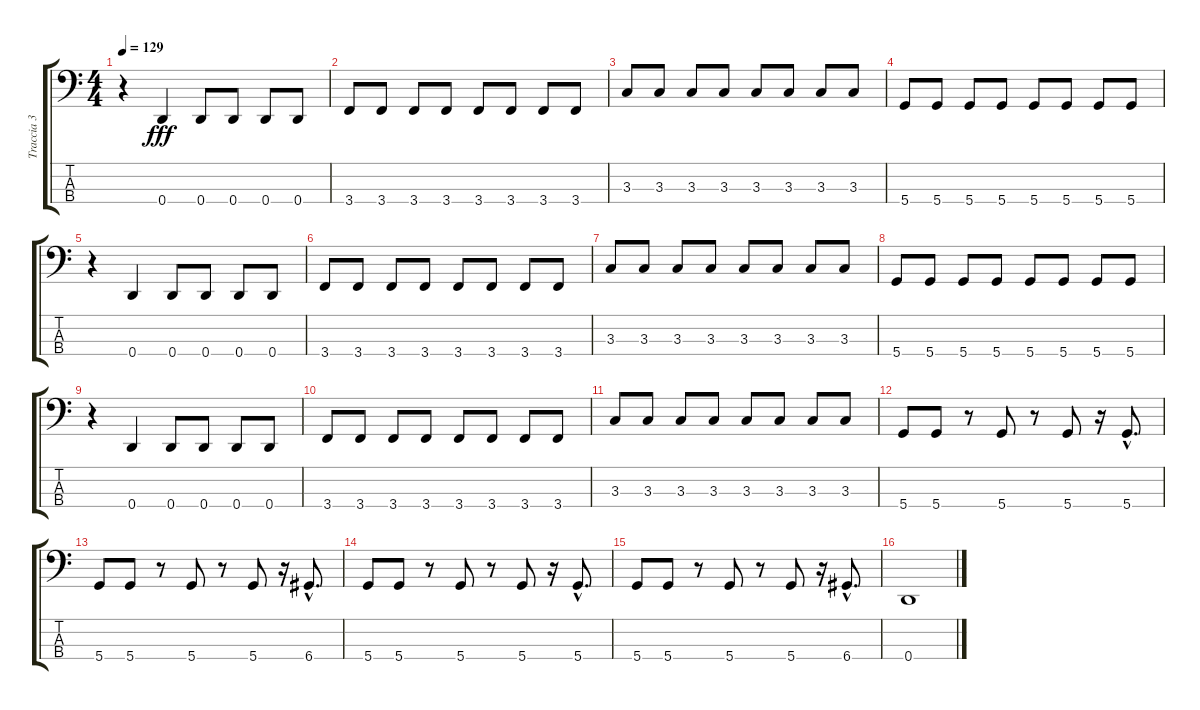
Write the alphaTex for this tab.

\track ("Traccia 3" "Traccia 3") {instrument electricbassfinger}
\staff {score tabs}
\tuning (G2 D2 A1 D1) {hide}
\ts (4 4)
\tempo 129
\clef f4
\ks c
r.4{dy fff} 0.4.4 0.4.8 0.4.8 0.4.8 0.4.8 |
3.4.8 3.4.8 3.4.8 3.4.8 3.4.8 3.4.8 3.4.8 3.4.8 |
3.3.8 3.3.8 3.3.8 3.3.8 3.3.8 3.3.8 3.3.8 3.3.8 |
5.4.8 5.4.8 5.4.8 5.4.8 5.4.8 5.4.8 5.4.8 5.4.8 |
r.4 0.4.4 0.4.8 0.4.8 0.4.8 0.4.8 |
3.4.8 3.4.8 3.4.8 3.4.8 3.4.8 3.4.8 3.4.8 3.4.8 |
3.3.8 3.3.8 3.3.8 3.3.8 3.3.8 3.3.8 3.3.8 3.3.8 |
5.4.8 5.4.8 5.4.8 5.4.8 5.4.8 5.4.8 5.4.8 5.4.8 |
r.4 0.4.4 0.4.8 0.4.8 0.4.8 0.4.8 |
3.4.8 3.4.8 3.4.8 3.4.8 3.4.8 3.4.8 3.4.8 3.4.8 |
3.3.8 3.3.8 3.3.8 3.3.8 3.3.8 3.3.8 3.3.8 3.3.8 |
5.4.8 5.4.8 r.8 5.4.8 r.8 5.4.8 r.16 5.4{hac}.8{d} |
5.4.8 5.4.8 r.8 5.4.8 r.8 5.4.8 r.16 6.4{hac}.8{d} |
5.4.8 5.4.8 r.8 5.4.8 r.8 5.4.8 r.16 5.4{hac}.8{d} |
5.4.8 5.4.8 r.8 5.4.8 r.8 5.4.8 r.16 6.4{hac}.8{d} |
0.4.1
